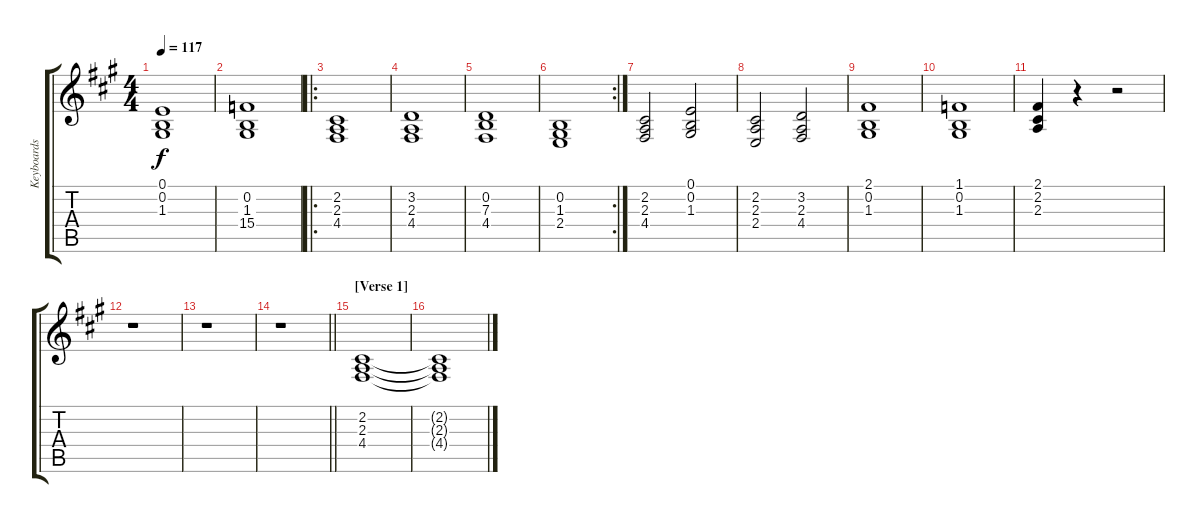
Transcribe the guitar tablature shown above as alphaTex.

\track ("Keyboards II" "Keyboards ") {instrument pad3polysynth}
\staff {score tabs}
\tuning (E4 B3 G3 D3 A2 E2) {hide}
\ts (4 4)
\tempo 117
\clef g2
\ks a
(0.1 0.2 1.3).1{dy f} |
(0.2 1.3 15.4).1 |
\ro
(2.2 2.3 4.4).1{balance 8} |
(3.2 2.3 4.4).1 |
(0.2 7.3 4.4).1 |
\rc 2
(0.2 1.3 2.4).1 |
(2.2 2.3 4.4).2 (0.1 0.2 1.3).2 |
(2.2 2.3 2.4).2 (3.2 2.3 4.4).2 |
(2.1 0.2 1.3).1 |
(1.1 0.2 1.3).1 |
(2.1 2.2 2.3).4 r.4 r.2 |
r.1 |
r.1 |
\barLineRight lightlight
r.1 |
\section ("" "[Verse 1]")
(2.2 2.3 4.4).1 |
(2.2{t} 2.3{t} 4.4{t}).1
